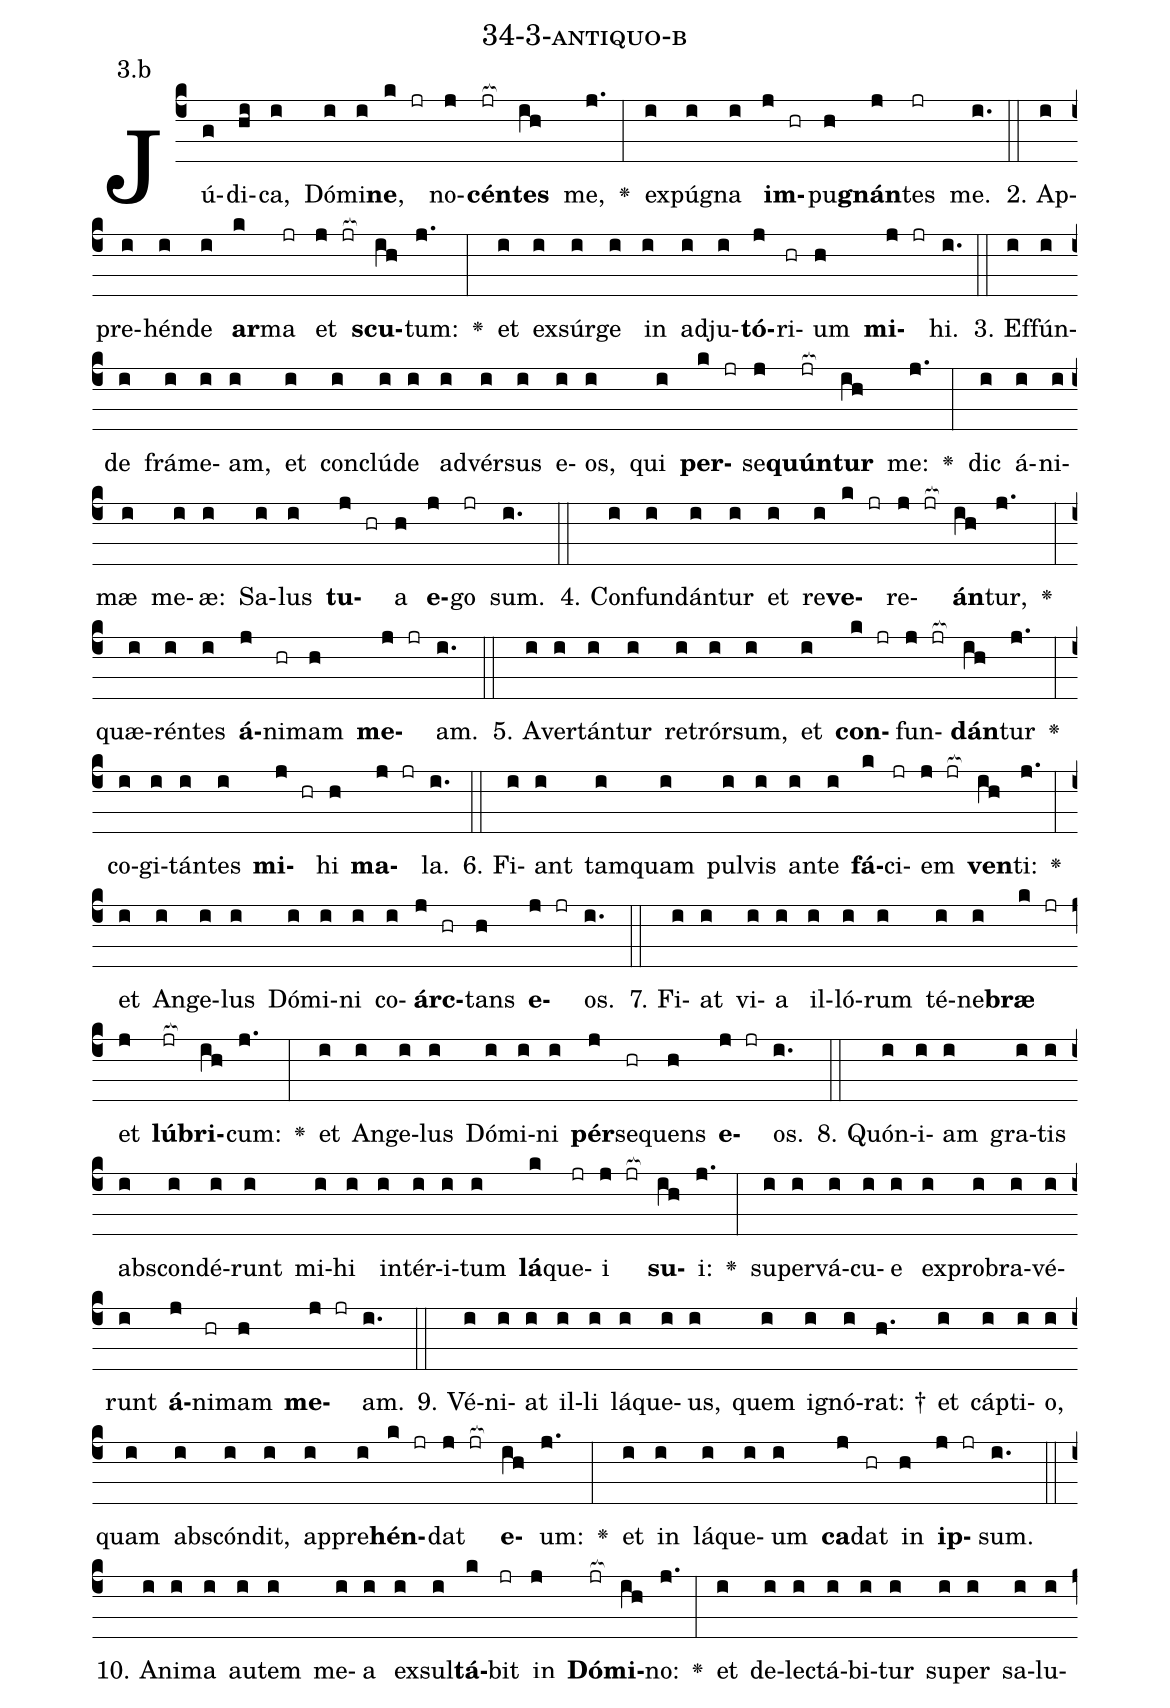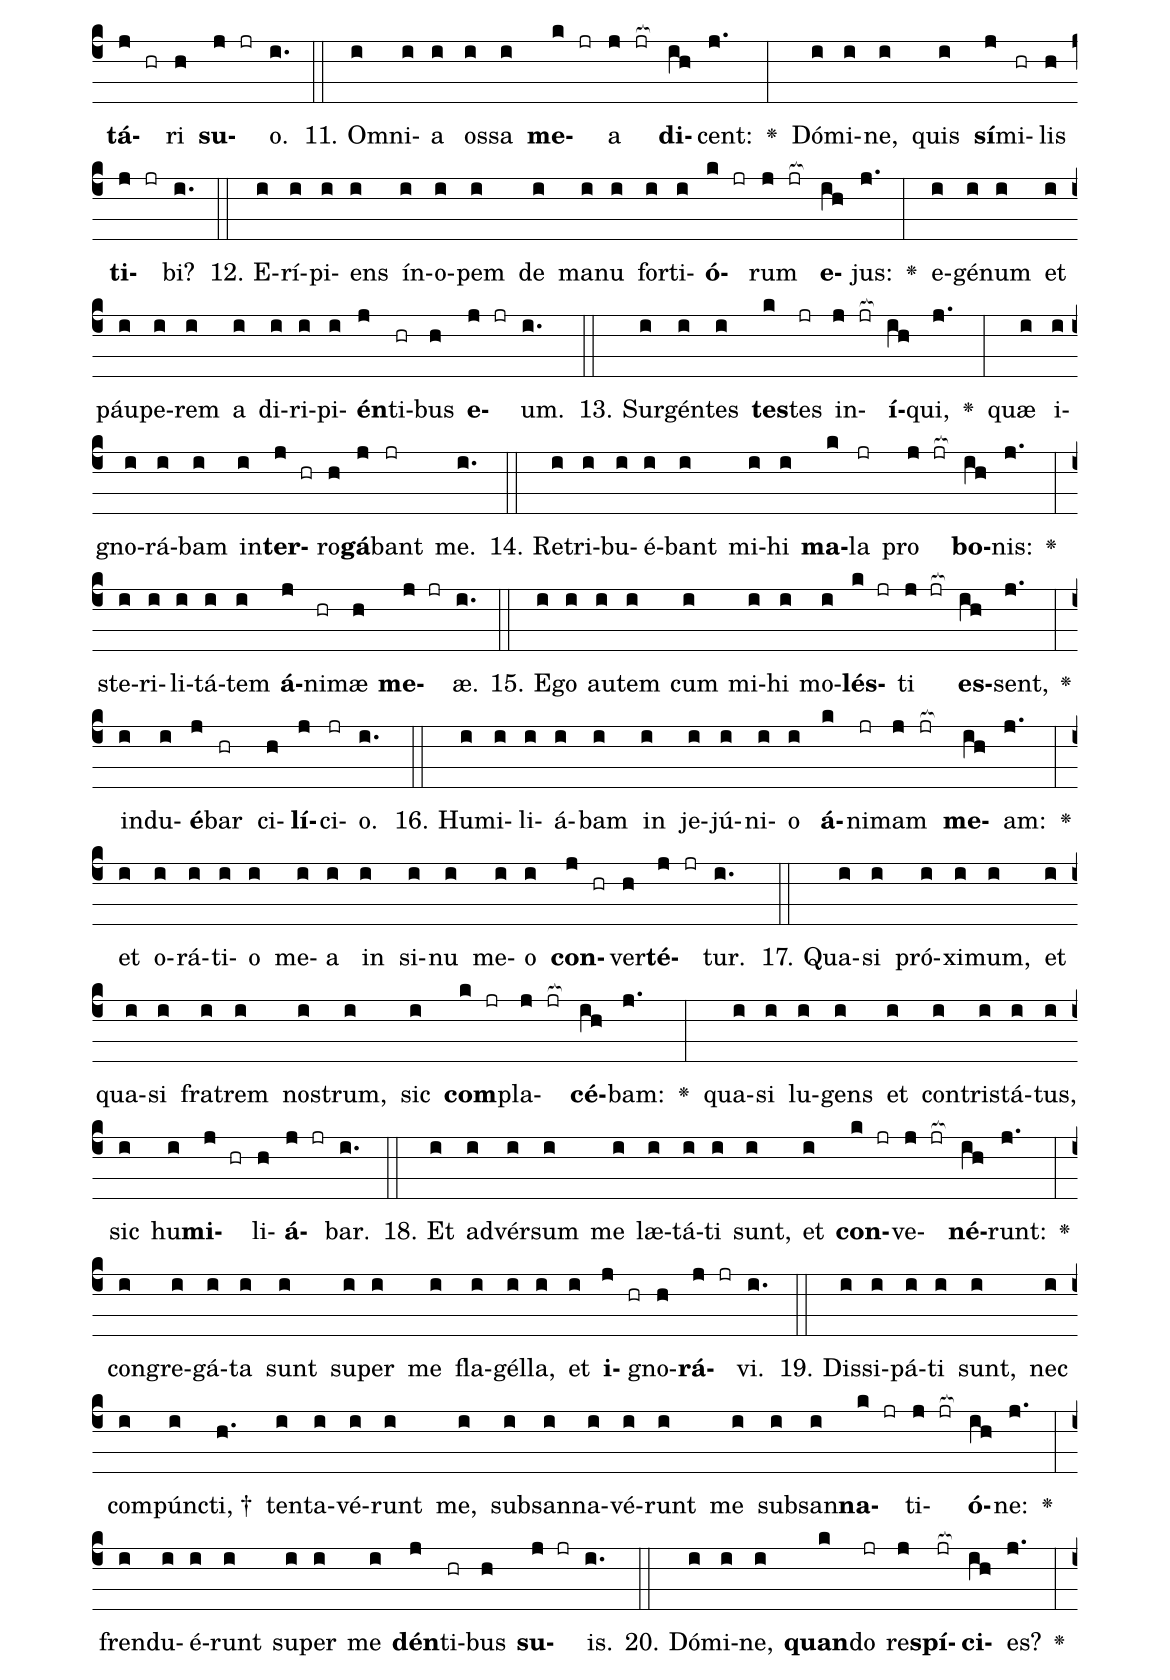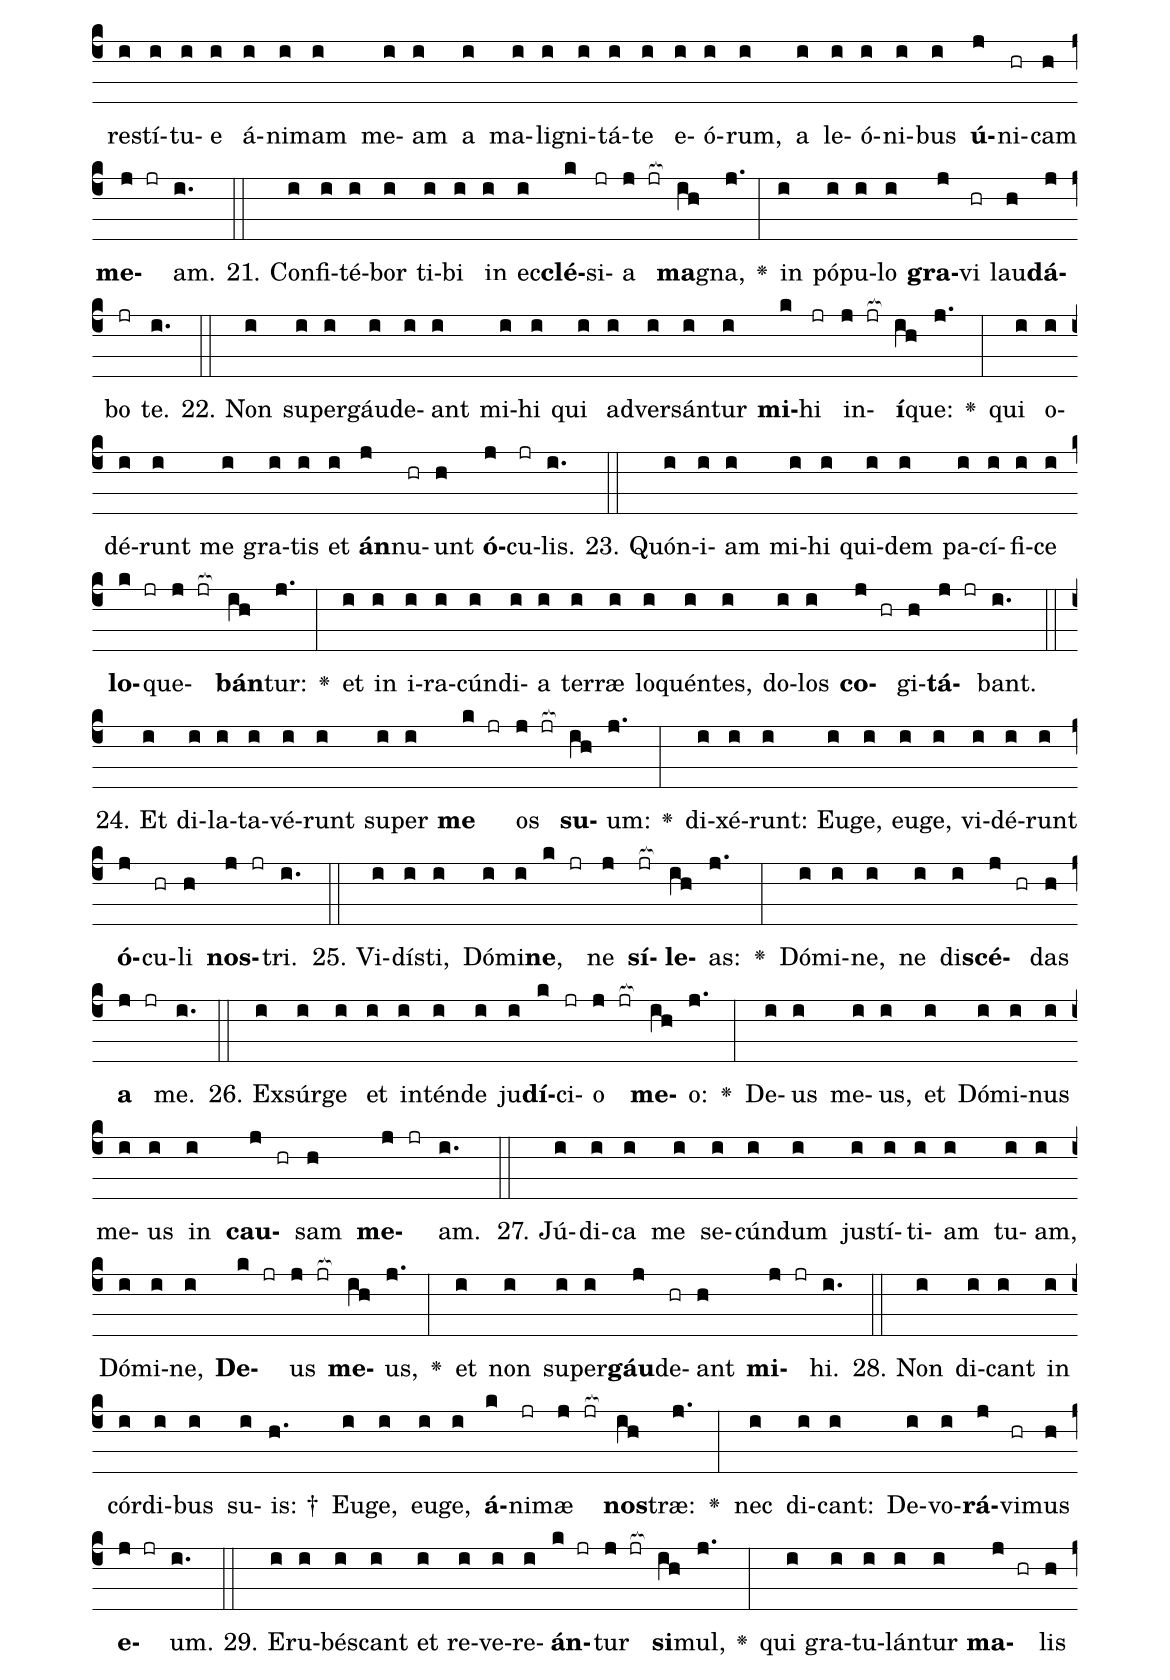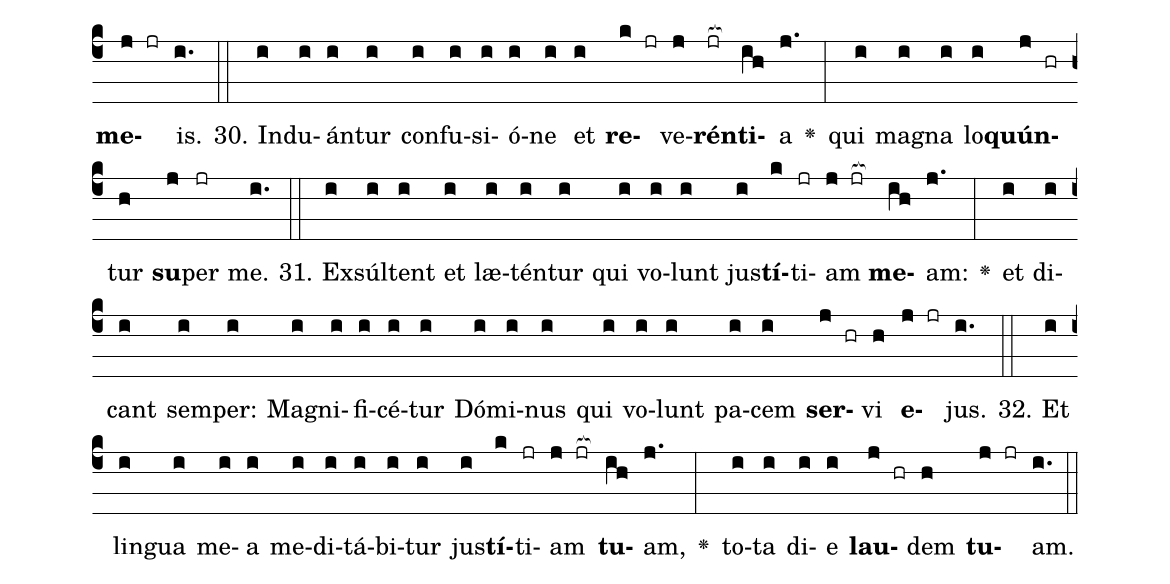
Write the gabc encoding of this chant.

name: 34-3-antiquo-b;
annotation: 3.b;
%%
(c4)Jú(g)di(hi)ca,(i) Dó(i)mi(i)<b>ne</b>,(k jr) no(j)<b>cén</b>(jr[ocb:1{])<b>tes</b>(ih[ocb:0}]) me,(j.) <v>\greheightstar</v>(:) ex(i)pú(i)gna(i) <b>im</b>(j hr)pu(h)<b>gnán</b>(j)tes(jr) me.(i.) (::)
2. Ap(i)pre(i)hén(i)de(i) <b>ar</b>(k)ma(jr) et(j jr[ocb:1{]) <b>scu</b>(ih[ocb:0}])tum:(j.) <v>\greheightstar</v>(:) et(i) ex(i)súr(i)ge(i) in(i) ad(i)ju(i)<b>tó</b>(j)ri(hr)um(h) <b>mi</b>(j jr)hi.(i.) (::)
3. Ef(i)fún(i)de(i) frá(i)me(i)am,(i) et(i) con(i)clú(i)de(i) ad(i)vér(i)sus(i) e(i)os,(i) qui(i) <b>per</b>(k jr)se(j)<b>quún</b>(jr[ocb:1{])<b>tur</b>(ih[ocb:0}]) me:(j.) <v>\greheightstar</v>(:) dic(i) á(i)ni(i)mæ(i) me(i)æ:(i) Sa(i)lus(i) <b>tu</b>(j hr)a(h) <b>e</b>(j)go(jr) sum.(i.) (::)
4. Con(i)fun(i)dán(i)tur(i) et(i) re(i)<b>ve</b>(k jr)re(j jr[ocb:1{])<b>án</b>(ih[ocb:0}])tur,(j.) <v>\greheightstar</v>(:) quæ(i)rén(i)tes(i) <b>á</b>(j)ni(hr)mam(h) <b>me</b>(j jr)am.(i.) (::)
5. A(i)ver(i)tán(i)tur(i) re(i)trór(i)sum,(i) et(i) <b>con</b>(k jr)fun(j jr[ocb:1{])<b>dán</b>(ih[ocb:0}])tur(j.) <v>\greheightstar</v>(:) co(i)gi(i)tán(i)tes(i) <b>mi</b>(j hr)hi(h) <b>ma</b>(j jr)la.(i.) (::)
6. Fi(i)ant(i) tam(i)quam(i) pul(i)vis(i) an(i)te(i) <b>fá</b>(k)ci(jr)em(j jr[ocb:1{]) <b>ven</b>(ih[ocb:0}])ti:(j.) <v>\greheightstar</v>(:) et(i) An(i)ge(i)lus(i) Dó(i)mi(i)ni(i) co(i)<b>árc</b>(j hr)tans(h) <b>e</b>(j jr)os.(i.) (::)
7. Fi(i)at(i) vi(i)a(i) il(i)ló(i)rum(i) té(i)ne(i)<b>bræ</b>(k jr) et(j) <b>lú</b>(jr[ocb:1{])<b>bri</b>(ih[ocb:0}])cum:(j.) <v>\greheightstar</v>(:) et(i) An(i)ge(i)lus(i) Dó(i)mi(i)ni(i) <b>pér</b>(j)se(hr)quens(h) <b>e</b>(j jr)os.(i.) (::)
8. Quón(i)i(i)am(i) gra(i)tis(i) abs(i)con(i)dé(i)runt(i) mi(i)hi(i) in(i)tér(i)i(i)tum(i) <b>lá</b>(k)que(jr)i(j jr[ocb:1{]) <b>su</b>(ih[ocb:0}])i:(j.) <v>\greheightstar</v>(:) su(i)per(i)vá(i)cu(i)e(i) ex(i)pro(i)bra(i)vé(i)runt(i) <b>á</b>(j)ni(hr)mam(h) <b>me</b>(j jr)am.(i.) (::)
9. Vé(i)ni(i)at(i) il(i)li(i) lá(i)que(i)us,(i) quem(i) i(i)gnó(i)rat: †(h.) et(i) cáp(i)ti(i)o,(i) quam(i) abs(i)cón(i)dit,(i) ap(i)pre(i)<b>hén</b>(k jr)dat(j jr[ocb:1{]) <b>e</b>(ih[ocb:0}])um:(j.) <v>\greheightstar</v>(:) et(i) in(i) lá(i)que(i)um(i) <b>ca</b>(j)dat(hr) in(h) <b>ip</b>(j jr)sum.(i.) (::)
10. A(i)ni(i)ma(i) au(i)tem(i) me(i)a(i) ex(i)sul(i)<b>tá</b>(k)bit(jr) in(j) <b>Dó</b>(jr[ocb:1{])<b>mi</b>(ih[ocb:0}])no:(j.) <v>\greheightstar</v>(:) et(i) de(i)lec(i)tá(i)bi(i)tur(i) su(i)per(i) sa(i)lu(i)<b>tá</b>(j hr)ri(h) <b>su</b>(j jr)o.(i.) (::)
11. Om(i)ni(i)a(i) os(i)sa(i) <b>me</b>(k jr)a(j jr[ocb:1{]) <b>di</b>(ih[ocb:0}])cent:(j.) <v>\greheightstar</v>(:) Dó(i)mi(i)ne,(i) quis(i) <b>sí</b>(j)mi(hr)lis(h) <b>ti</b>(j jr)bi?(i.) (::)
12. E(i)rí(i)pi(i)ens(i) ín(i)o(i)pem(i) de(i) ma(i)nu(i) for(i)ti(i)<b>ó</b>(k jr)rum(j jr[ocb:1{]) <b>e</b>(ih[ocb:0}])jus:(j.) <v>\greheightstar</v>(:) e(i)gé(i)num(i) et(i) páu(i)pe(i)rem(i) a(i) di(i)ri(i)pi(i)<b>én</b>(j)ti(hr)bus(h) <b>e</b>(j jr)um.(i.) (::)
13. Sur(i)gén(i)tes(i) <b>tes</b>(k)tes(jr) in(j jr[ocb:1{])<b>í</b>(ih[ocb:0}])qui,(j.) <v>\greheightstar</v>(:) quæ(i) i(i)gno(i)rá(i)bam(i) in(i)<b>ter</b>(j hr)ro(h)<b>gá</b>(j)bant(jr) me.(i.) (::)
14. Re(i)tri(i)bu(i)é(i)bant(i) mi(i)hi(i) <b>ma</b>(k)la(jr) pro(j jr[ocb:1{]) <b>bo</b>(ih[ocb:0}])nis:(j.) <v>\greheightstar</v>(:) ste(i)ri(i)li(i)tá(i)tem(i) <b>á</b>(j)ni(hr)mæ(h) <b>me</b>(j jr)æ.(i.) (::)
15. E(i)go(i) au(i)tem(i) cum(i) mi(i)hi(i) mo(i)<b>lés</b>(k jr)ti(j jr[ocb:1{]) <b>es</b>(ih[ocb:0}])sent,(j.) <v>\greheightstar</v>(:) ind(i)u(i)<b>é</b>(j)bar(hr) ci(h)<b>lí</b>(j)ci(jr)o.(i.) (::)
16. Hu(i)mi(i)li(i)á(i)bam(i) in(i) je(i)jú(i)ni(i)o(i) <b>á</b>(k)ni(jr)mam(j jr[ocb:1{]) <b>me</b>(ih[ocb:0}])am:(j.) <v>\greheightstar</v>(:) et(i) o(i)rá(i)ti(i)o(i) me(i)a(i) in(i) si(i)nu(i) me(i)o(i) <b>con</b>(j hr)ver(h)<b>té</b>(j jr)tur.(i.) (::)
17. Qua(i)si(i) pró(i)xi(i)mum,(i) et(i) qua(i)si(i) fra(i)trem(i) nos(i)trum,(i) sic(i) <b>com</b>(k jr)pla(j jr[ocb:1{])<b>cé</b>(ih[ocb:0}])bam:(j.) <v>\greheightstar</v>(:) qua(i)si(i) lu(i)gens(i) et(i) con(i)tris(i)tá(i)tus,(i) sic(i) hu(i)<b>mi</b>(j hr)li(h)<b>á</b>(j jr)bar.(i.) (::)
18. Et(i) ad(i)vér(i)sum(i) me(i) læ(i)tá(i)ti(i) sunt,(i) et(i) <b>con</b>(k jr)ve(j jr[ocb:1{])<b>né</b>(ih[ocb:0}])runt:(j.) <v>\greheightstar</v>(:) con(i)gre(i)gá(i)ta(i) sunt(i) su(i)per(i) me(i) fla(i)gél(i)la,(i) et(i) <b>i</b>(j hr)gno(h)<b>rá</b>(j jr)vi.(i.) (::)
19. Dis(i)si(i)pá(i)ti(i) sunt,(i) nec(i) com(i)púnc(i)ti, †(h.) ten(i)ta(i)vé(i)runt(i) me,(i) sub(i)san(i)na(i)vé(i)runt(i) me(i) sub(i)san(i)<b>na</b>(k jr)ti(j jr[ocb:1{])<b>ó</b>(ih[ocb:0}])ne:(j.) <v>\greheightstar</v>(:) fren(i)du(i)é(i)runt(i) su(i)per(i) me(i) <b>dén</b>(j)ti(hr)bus(h) <b>su</b>(j jr)is.(i.) (::)
20. Dó(i)mi(i)ne,(i) <b>quan</b>(k)do(jr) re(j)<b>spí</b>(jr[ocb:1{])<b>ci</b>(ih[ocb:0}])es?(j.) <v>\greheightstar</v>(:) re(i)stí(i)tu(i)e(i) á(i)ni(i)mam(i) me(i)am(i) a(i) ma(i)li(i)gni(i)tá(i)te(i) e(i)ó(i)rum,(i) a(i) le(i)ó(i)ni(i)bus(i) <b>ú</b>(j)ni(hr)cam(h) <b>me</b>(j jr)am.(i.) (::)
21. Con(i)fi(i)té(i)bor(i) ti(i)bi(i) in(i) ec(i)<b>clé</b>(k)si(jr)a(j jr[ocb:1{]) <b>ma</b>(ih[ocb:0}])gna,(j.) <v>\greheightstar</v>(:) in(i) pó(i)pu(i)lo(i) <b>gra</b>(j)vi(hr) lau(h)<b>dá</b>(j)bo(jr) te.(i.) (::)
22. Non(i) su(i)per(i)gáu(i)de(i)ant(i) mi(i)hi(i) qui(i) ad(i)ver(i)sán(i)tur(i) <b>mi</b>(k)hi(jr) in(j jr[ocb:1{])<b>í</b>(ih[ocb:0}])que:(j.) <v>\greheightstar</v>(:) qui(i) o(i)dé(i)runt(i) me(i) gra(i)tis(i) et(i) <b>án</b>(j)nu(hr)unt(h) <b>ó</b>(j)cu(jr)lis.(i.) (::)
23. Quón(i)i(i)am(i) mi(i)hi(i) qui(i)dem(i) pa(i)cí(i)fi(i)ce(i) <b>lo</b>(k jr)que(j jr[ocb:1{])<b>bán</b>(ih[ocb:0}])tur:(j.) <v>\greheightstar</v>(:) et(i) in(i) i(i)ra(i)cún(i)di(i)a(i) ter(i)ræ(i) lo(i)quén(i)tes,(i) do(i)los(i) <b>co</b>(j hr)gi(h)<b>tá</b>(j jr)bant.(i.) (::)
24. Et(i) di(i)la(i)ta(i)vé(i)runt(i) su(i)per(i) <b>me</b>(k jr) os(j jr[ocb:1{]) <b>su</b>(ih[ocb:0}])um:(j.) <v>\greheightstar</v>(:) di(i)xé(i)runt:(i) Eu(i)ge,(i) eu(i)ge,(i) vi(i)dé(i)runt(i) <b>ó</b>(j)cu(hr)li(h) <b>nos</b>(j jr)tri.(i.) (::)
25. Vi(i)dís(i)ti,(i) Dó(i)mi(i)<b>ne</b>,(k jr) ne(j) <b>sí</b>(jr[ocb:1{])<b>le</b>(ih[ocb:0}])as:(j.) <v>\greheightstar</v>(:) Dó(i)mi(i)ne,(i) ne(i) di(i)<b>scé</b>(j hr)das(h) <b>a</b>(j jr) me.(i.) (::)
26. Ex(i)súr(i)ge(i) et(i) in(i)tén(i)de(i) ju(i)<b>dí</b>(k)ci(jr)o(j jr[ocb:1{]) <b>me</b>(ih[ocb:0}])o:(j.) <v>\greheightstar</v>(:) De(i)us(i) me(i)us,(i) et(i) Dó(i)mi(i)nus(i) me(i)us(i) in(i) <b>cau</b>(j hr)sam(h) <b>me</b>(j jr)am.(i.) (::)
27. Jú(i)di(i)ca(i) me(i) se(i)cún(i)dum(i) jus(i)tí(i)ti(i)am(i) tu(i)am,(i) Dó(i)mi(i)ne,(i) <b>De</b>(k jr)us(j jr[ocb:1{]) <b>me</b>(ih[ocb:0}])us,(j.) <v>\greheightstar</v>(:) et(i) non(i) su(i)per(i)<b>gáu</b>(j)de(hr)ant(h) <b>mi</b>(j jr)hi.(i.) (::)
28. Non(i) di(i)cant(i) in(i) cór(i)di(i)bus(i) su(i)is: †(h.) Eu(i)ge,(i) eu(i)ge,(i) <b>á</b>(k)ni(jr)mæ(j jr[ocb:1{]) <b>nos</b>(ih[ocb:0}])træ:(j.) <v>\greheightstar</v>(:) nec(i) di(i)cant:(i) De(i)vo(i)<b>rá</b>(j)vi(hr)mus(h) <b>e</b>(j jr)um.(i.) (::)
29. E(i)ru(i)bés(i)cant(i) et(i) re(i)ve(i)re(i)<b>án</b>(k jr)tur(j jr[ocb:1{]) <b>si</b>(ih[ocb:0}])mul,(j.) <v>\greheightstar</v>(:) qui(i) gra(i)tu(i)lán(i)tur(i) <b>ma</b>(j hr)lis(h) <b>me</b>(j jr)is.(i.) (::)
30. Ind(i)u(i)án(i)tur(i) con(i)fu(i)si(i)ó(i)ne(i) et(i) <b>re</b>(k jr)ve(j)<b>rén</b>(jr[ocb:1{])<b>ti</b>(ih[ocb:0}])a(j.) <v>\greheightstar</v>(:) qui(i) ma(i)gna(i) lo(i)<b>quún</b>(j hr)tur(h) <b>su</b>(j)per(jr) me.(i.) (::)
31. Ex(i)súl(i)tent(i) et(i) læ(i)tén(i)tur(i) qui(i) vo(i)lunt(i) jus(i)<b>tí</b>(k)ti(jr)am(j jr[ocb:1{]) <b>me</b>(ih[ocb:0}])am:(j.) <v>\greheightstar</v>(:) et(i) di(i)cant(i) sem(i)per:(i) Ma(i)gni(i)fi(i)cé(i)tur(i) Dó(i)mi(i)nus(i) qui(i) vo(i)lunt(i) pa(i)cem(i) <b>ser</b>(j hr)vi(h) <b>e</b>(j jr)jus.(i.) (::)
32. Et(i) lin(i)gua(i) me(i)a(i) me(i)di(i)tá(i)bi(i)tur(i) jus(i)<b>tí</b>(k)ti(jr)am(j jr[ocb:1{]) <b>tu</b>(ih[ocb:0}])am,(j.) <v>\greheightstar</v>(:) to(i)ta(i) di(i)e(i) <b>lau</b>(j hr)dem(h) <b>tu</b>(j jr)am.(i.) (::)
